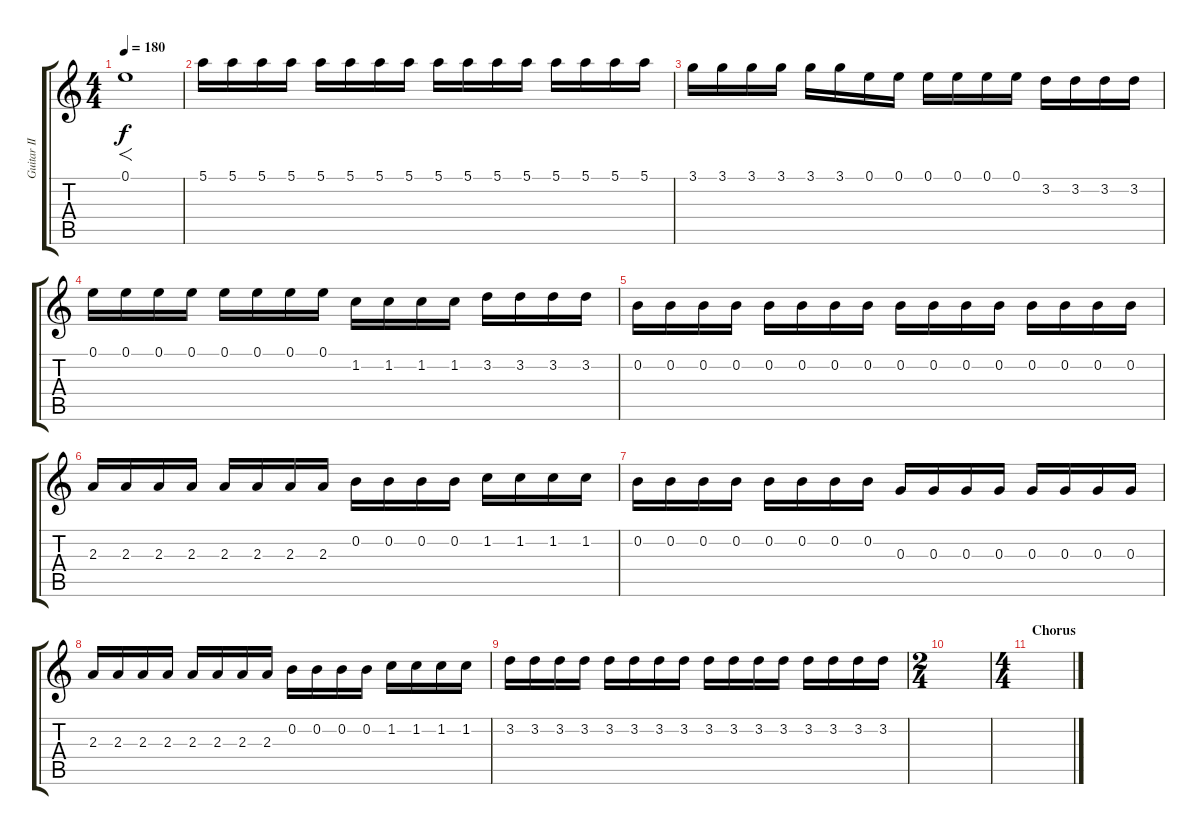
\track ("Guitar II" "Guitar II") {instrument distortionguitar}
\staff {score tabs}
\tuning (E4 B3 G3 D3 A2 E2) {hide}
\ts (4 4)
\tempo 180
\clef g2
\ks c
0.1.1{f dy f} |
5.1.16 5.1.16 5.1.16 5.1.16 5.1.16 5.1.16 5.1.16 5.1.16 5.1.16 5.1.16 5.1.16 5.1.16 5.1.16 5.1.16 5.1.16 5.1.16 |
3.1.16 3.1.16 3.1.16 3.1.16 3.1.16 3.1.16 0.1.16 0.1.16 0.1.16 0.1.16 0.1.16 0.1.16 3.2.16 3.2.16 3.2.16 3.2.16 |
0.1.16 0.1.16 0.1.16 0.1.16 0.1.16 0.1.16 0.1.16 0.1.16 1.2.16 1.2.16 1.2.16 1.2.16 3.2.16 3.2.16 3.2.16 3.2.16 |
0.2.16 0.2.16 0.2.16 0.2.16 0.2.16 0.2.16 0.2.16 0.2.16 0.2.16 0.2.16 0.2.16 0.2.16 0.2.16 0.2.16 0.2.16 0.2.16 |
2.3.16 2.3.16 2.3.16 2.3.16 2.3.16 2.3.16 2.3.16 2.3.16 0.2.16 0.2.16 0.2.16 0.2.16 1.2.16 1.2.16 1.2.16 1.2.16 |
0.2.16 0.2.16 0.2.16 0.2.16 0.2.16 0.2.16 0.2.16 0.2.16 0.3.16 0.3.16 0.3.16 0.3.16 0.3.16 0.3.16 0.3.16 0.3.16 |
2.3.16 2.3.16 2.3.16 2.3.16 2.3.16 2.3.16 2.3.16 2.3.16 0.2.16 0.2.16 0.2.16 0.2.16 1.2.16 1.2.16 1.2.16 1.2.16 |
3.2.16 3.2.16 3.2.16 3.2.16 3.2.16 3.2.16 3.2.16 3.2.16 3.2.16 3.2.16 3.2.16 3.2.16 3.2.16 3.2.16 3.2.16 3.2.16 |
\ts (2 4)
|
\ts (4 4)
\section ("" "Chorus")
